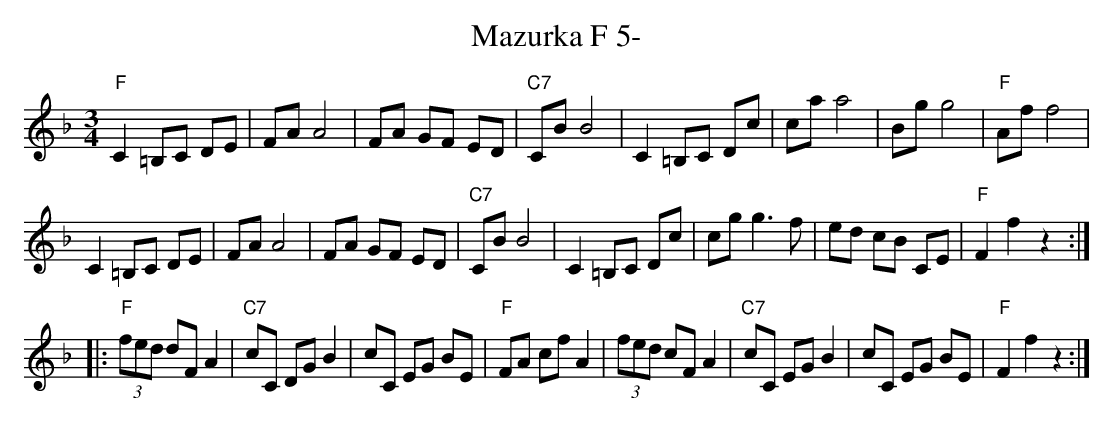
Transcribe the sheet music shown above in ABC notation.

X:1
T:Mazurka F 5-
M:3/4
L:1/8
K:Fmaj
"F"C2 =B,C DE | FA A4 | FA GF ED | "C7"CB B4 | C2 =B,C Dc | ca a4 | Bg g4 | "F"Af f4 |
C2 =B,C DE | FA A4 | FA GF ED | "C7"CB B4 | C2 =B,C Dc | cg g3f | ed cB CE | "F"F2f2z2 ::
"F"(3fed dF A2 | "C7"cC DG B2 | cC EG BE | "F"FA cf A2 | (3fed cF A2 | "C7"cC EG B2 | cC EG BE | "F"F2f2z2 :|
